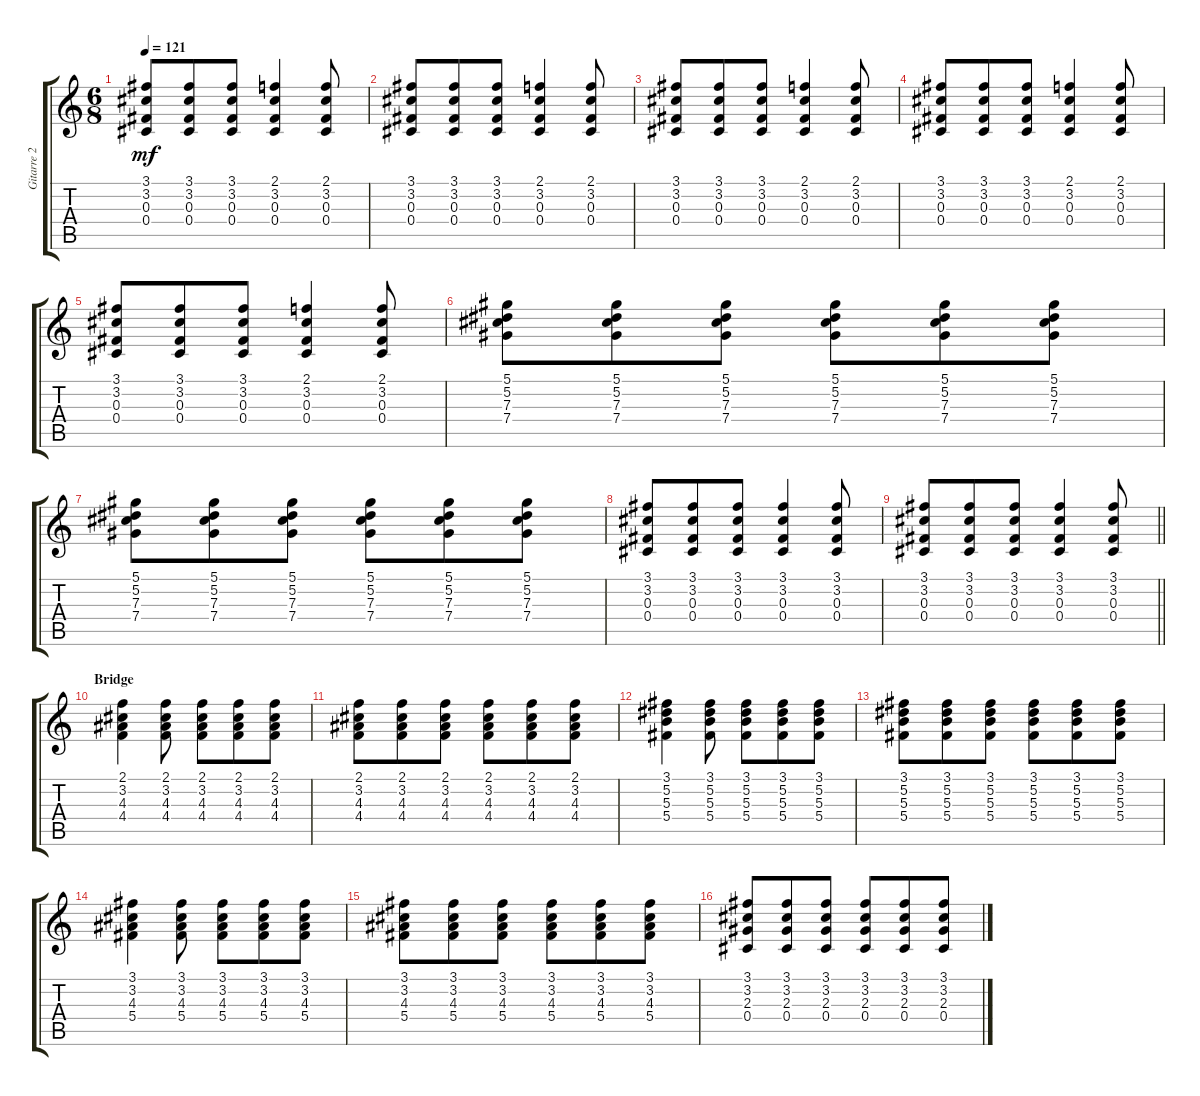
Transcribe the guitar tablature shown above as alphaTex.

\track ("Gitarre 2" "Gitarre 2") {instrument distortionguitar}
\staff {score tabs}
\tuning (Eb4 Bb3 Gb3 Db3 Ab2 Eb2) {hide}
\ts (6 8)
\tempo 121
\clef g2
\ks c
(3.1 3.2 0.3 0.4).8{dy mf} (3.1 3.2 0.3 0.4).8 (3.1 3.2 0.3 0.4).8 (2.1 3.2 0.3 0.4).4 (2.1 3.2 0.3 0.4).8 |
(3.1 3.2 0.3 0.4).8 (3.1 3.2 0.3 0.4).8 (3.1 3.2 0.3 0.4).8 (2.1 3.2 0.3 0.4).4 (2.1 3.2 0.3 0.4).8 |
(3.1 3.2 0.3 0.4).8 (3.1 3.2 0.3 0.4).8 (3.1 3.2 0.3 0.4).8 (2.1 3.2 0.3 0.4).4 (2.1 3.2 0.3 0.4).8 |
(3.1 3.2 0.3 0.4).8 (3.1 3.2 0.3 0.4).8 (3.1 3.2 0.3 0.4).8 (2.1 3.2 0.3 0.4).4 (2.1 3.2 0.3 0.4).8 |
(3.1 3.2 0.3 0.4).8 (3.1 3.2 0.3 0.4).8 (3.1 3.2 0.3 0.4).8 (2.1 3.2 0.3 0.4).4 (2.1 3.2 0.3 0.4).8 |
(5.1 5.2 7.3 7.4).8 (5.1 5.2 7.3 7.4).8 (5.1 5.2 7.3 7.4).8 (5.1 5.2 7.3 7.4).8 (5.1 5.2 7.3 7.4).8 (5.1 5.2 7.3 7.4).8 |
(5.1 5.2 7.3 7.4).8 (5.1 5.2 7.3 7.4).8 (5.1 5.2 7.3 7.4).8 (5.1 5.2 7.3 7.4).8 (5.1 5.2 7.3 7.4).8 (5.1 5.2 7.3 7.4).8 |
(3.1 3.2 0.3 0.4).8 (3.1 3.2 0.3 0.4).8 (3.1 3.2 0.3 0.4).8 (3.1 3.2 0.3 0.4).4 (3.1 3.2 0.3 0.4).8 |
\barLineRight lightlight
(3.1 3.2 0.3 0.4).8 (3.1 3.2 0.3 0.4).8 (3.1 3.2 0.3 0.4).8 (3.1 3.2 0.3 0.4).4 (3.1 3.2 0.3 0.4).8 |
\section ("" "Bridge")
(2.1 3.2 4.3 4.4).4 (2.1 3.2 4.3 4.4).8 (2.1 3.2 4.3 4.4).8 (2.1 3.2 4.3 4.4).8 (2.1 3.2 4.3 4.4).8 |
(2.1 3.2 4.3 4.4).8 (2.1 3.2 4.3 4.4).8 (2.1 3.2 4.3 4.4).8 (2.1 3.2 4.3 4.4).8 (2.1 3.2 4.3 4.4).8 (2.1 3.2 4.3 4.4).8 |
(3.1 5.2 5.3 5.4).4 (3.1 5.2 5.3 5.4).8 (3.1 5.2 5.3 5.4).8 (3.1 5.2 5.3 5.4).8 (3.1 5.2 5.3 5.4).8 |
(3.1 5.2 5.3 5.4).8 (3.1 5.2 5.3 5.4).8 (3.1 5.2 5.3 5.4).8 (3.1 5.2 5.3 5.4).8 (3.1 5.2 5.3 5.4).8 (3.1 5.2 5.3 5.4).8 |
(3.1 3.2 4.3 5.4).4 (3.1 3.2 4.3 5.4).8 (3.1 3.2 4.3 5.4).8 (3.1 3.2 4.3 5.4).8 (3.1 3.2 4.3 5.4).8 |
(3.1 3.2 4.3 5.4).8 (3.1 3.2 4.3 5.4).8 (3.1 3.2 4.3 5.4).8 (3.1 3.2 4.3 5.4).8 (3.1 3.2 4.3 5.4).8 (3.1 3.2 4.3 5.4).8 |
(3.1 3.2 2.3 0.4).8 (3.1 3.2 2.3 0.4).8 (3.1 3.2 2.3 0.4).8 (3.1 3.2 2.3 0.4).8 (3.1 3.2 2.3 0.4).8 (3.1 3.2 2.3 0.4).8
